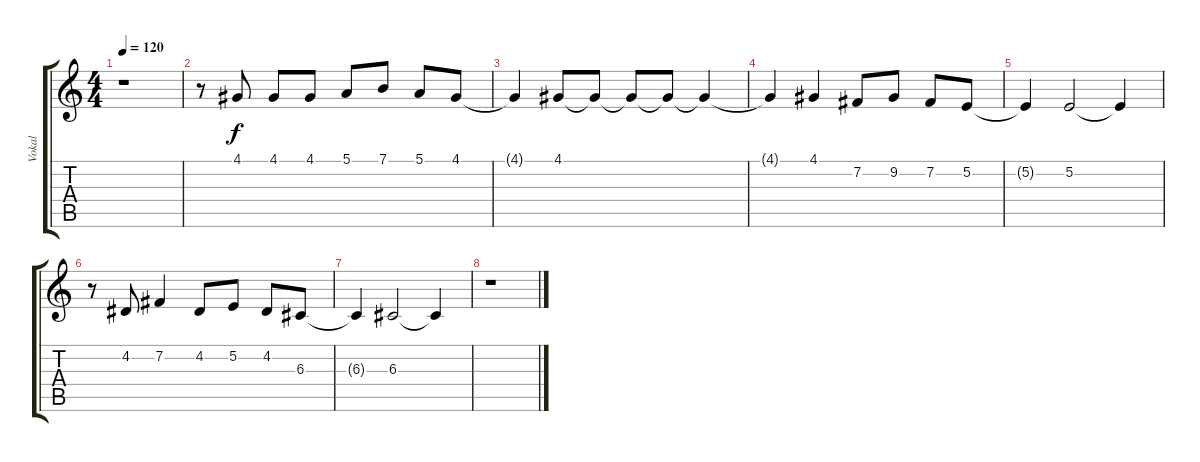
\track ("Vokal" "Vokal") {instrument fx4atmosphere}
\staff {score tabs}
\tuning (E4 B3 G3 D3 A2 E2) {hide}
\ts (4 4)
\tempo 120
\clef g2
\ks c
r.1{dy f} |
r.8 4.1.8 4.1.8 4.1.8 5.1.8 7.1.8 5.1.8 4.1.8 |
4.1{t}.4 4.1.8 4.1{t}.8 4.1{t}.8 4.1{t}.8 4.1{t}.4 |
4.1{t}.4 4.1.4 7.2.8 9.2.8 7.2.8 5.2.8 |
5.2{t}.4 5.2.2 5.2{t}.4 |
r.8 4.2.8 7.2.4 4.2.8 5.2.8 4.2.8 6.3.8 |
6.3{t}.4 6.3.2 6.3{t}.4 |
r.1
